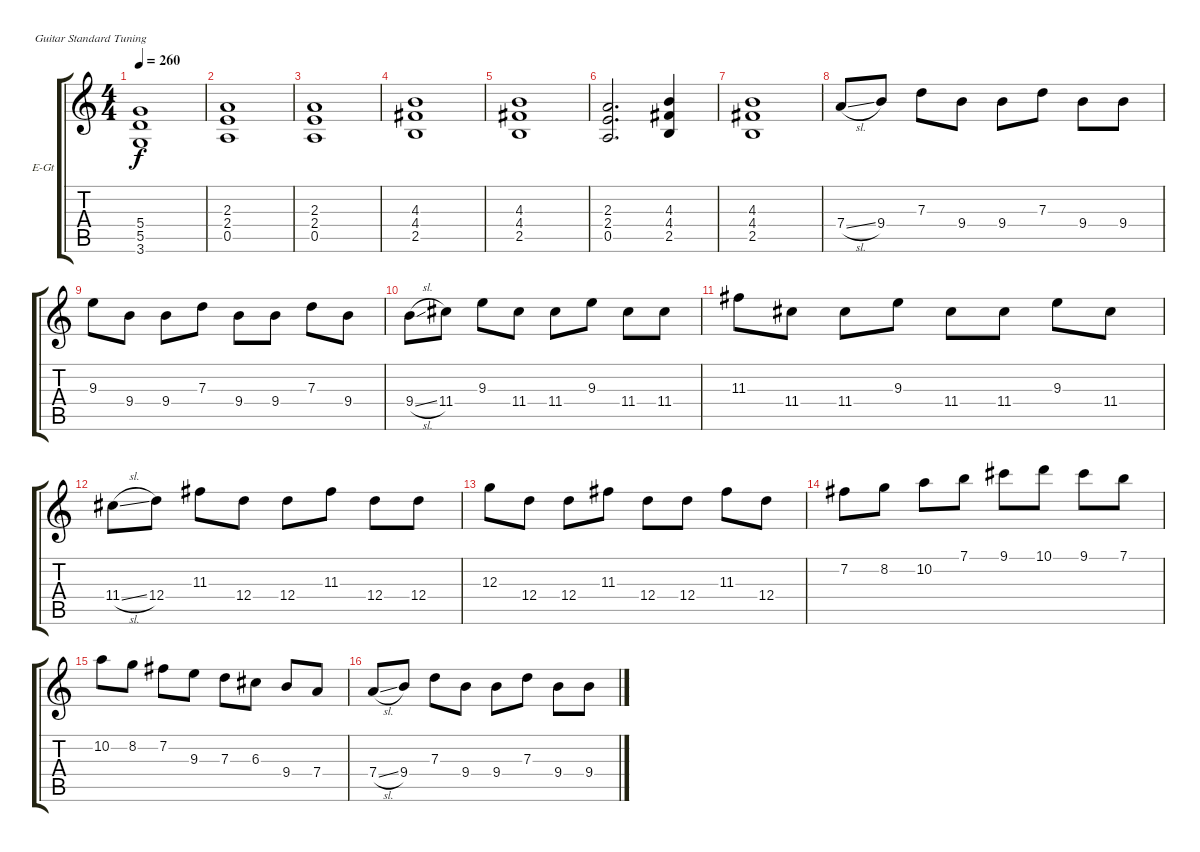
\defaultSystemsLayout 4
\bracketExtendMode groupsimilarinstruments
\firstSystemTrackNameOrientation horizontal
\otherSystemsTrackNameOrientation horizontal
\track ("Herman Frank" "E-Gt") {instrument distortionguitar}
\staff {score tabs}
\tuning (E4 B3 G3 D3 A2 E2)
\ts (4 4)
\tempo 260
\clef g2
\ks c
(3.6 5.5 5.4).1{dy f} |
(0.5 2.4 2.3).1 |
(2.3 2.4 0.5).1 |
(2.5 4.4 4.3).1 |
(4.3 4.4 2.5).1 |
(0.5 2.3 2.4).2{d} (2.5 4.3 4.4).4 |
(2.5 4.4 4.3).1 |
7.4{sl}.8 9.4.8 7.3.8 9.4.8 9.4.8 7.3.8 9.4.8 9.4.8 |
9.3.8 9.4.8 9.4.8 7.3.8 9.4.8 9.4.8 7.3.8 9.4.8 |
9.4{sl}.8 11.4.8 9.3.8 11.4.8 11.4.8 9.3.8 11.4.8 11.4.8 |
11.3.8 11.4.8 11.4.8 9.3.8 11.4.8 11.4.8 9.3.8 11.4.8 |
11.4{sl}.8 12.4.8 11.3.8 12.4.8 12.4.8 11.3.8 12.4.8 12.4.8 |
12.3.8 12.4.8 12.4.8 11.3.8 12.4.8 12.4.8 11.3.8 12.4.8 |
7.2.8 8.2.8 10.2.8 7.1.8 9.1.8 10.1.8 9.1.8 7.1.8 |
10.2.8 8.2.8 7.2.8 9.3.8 7.3.8 6.3.8 9.4.8 7.4.8 |
7.4{sl}.8 9.4.8 7.3.8 9.4.8 9.4.8 7.3.8 9.4.8 9.4.8
